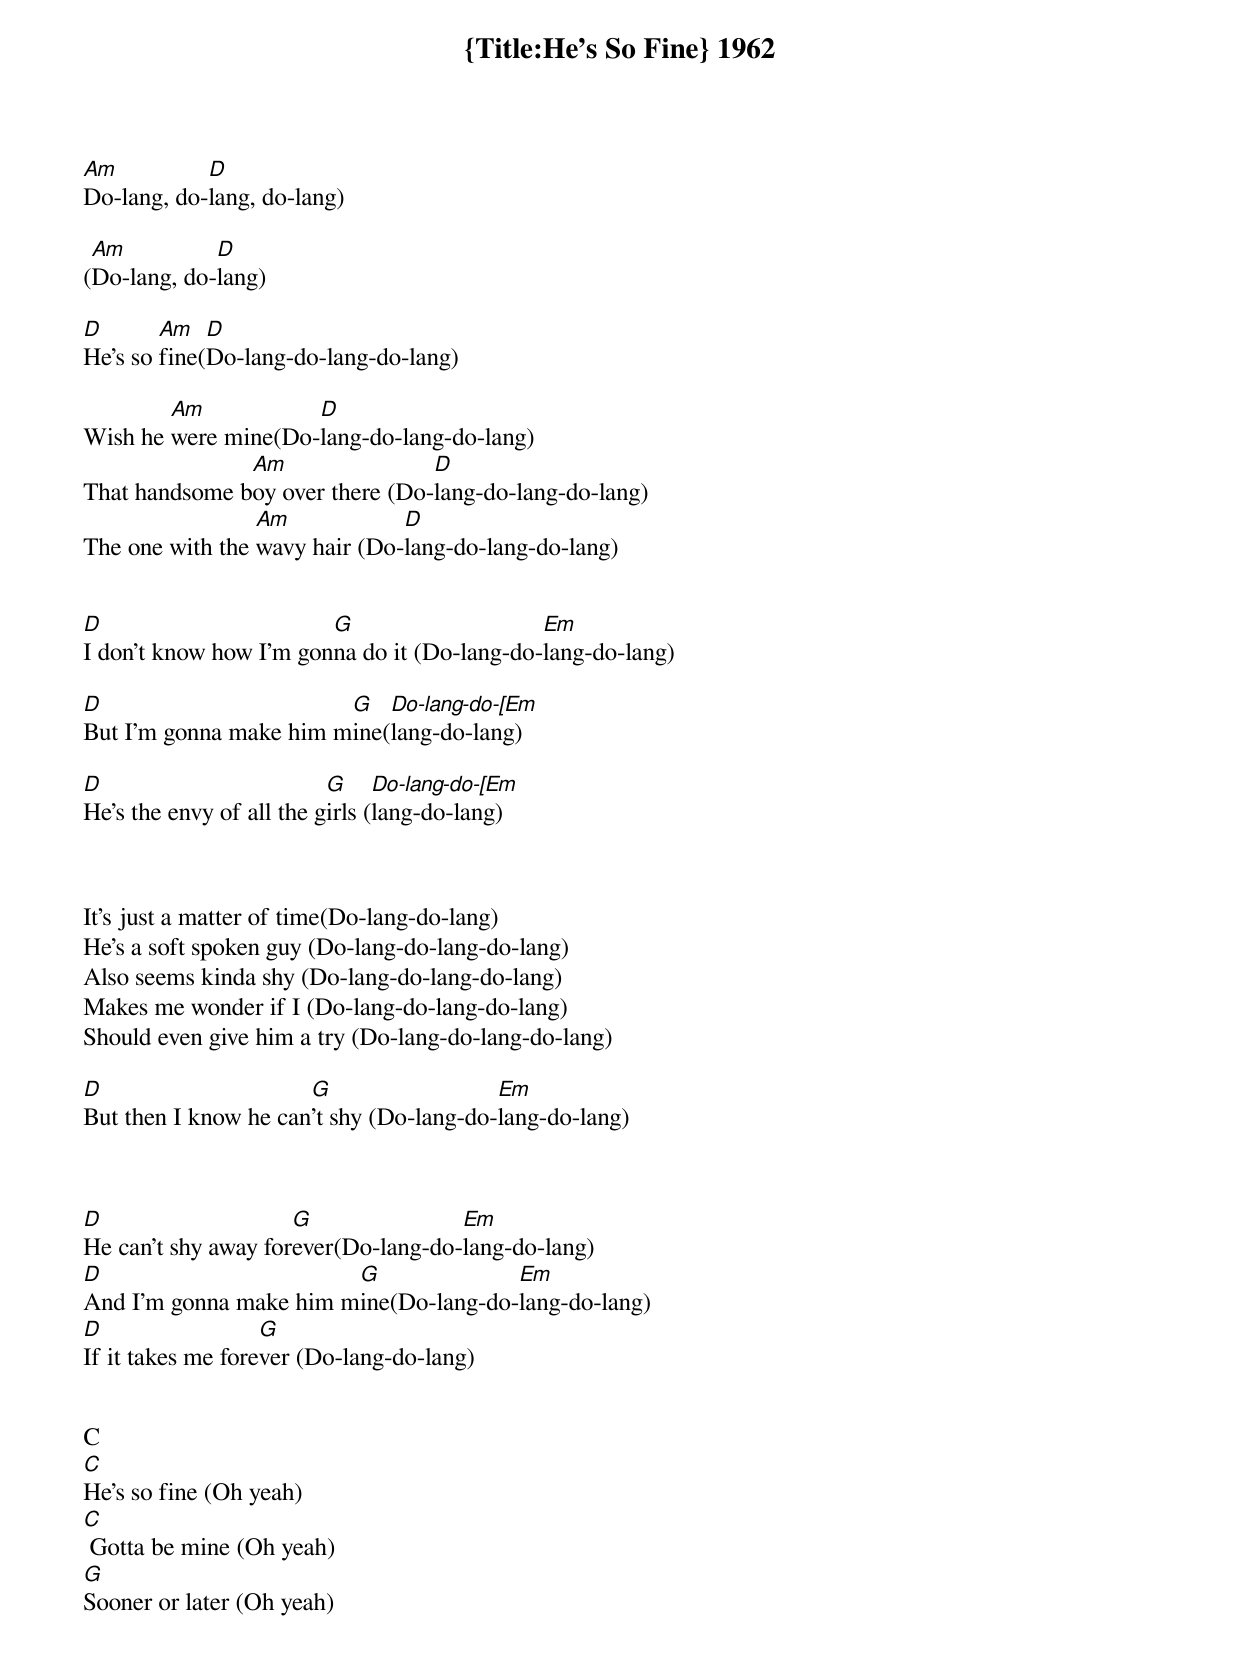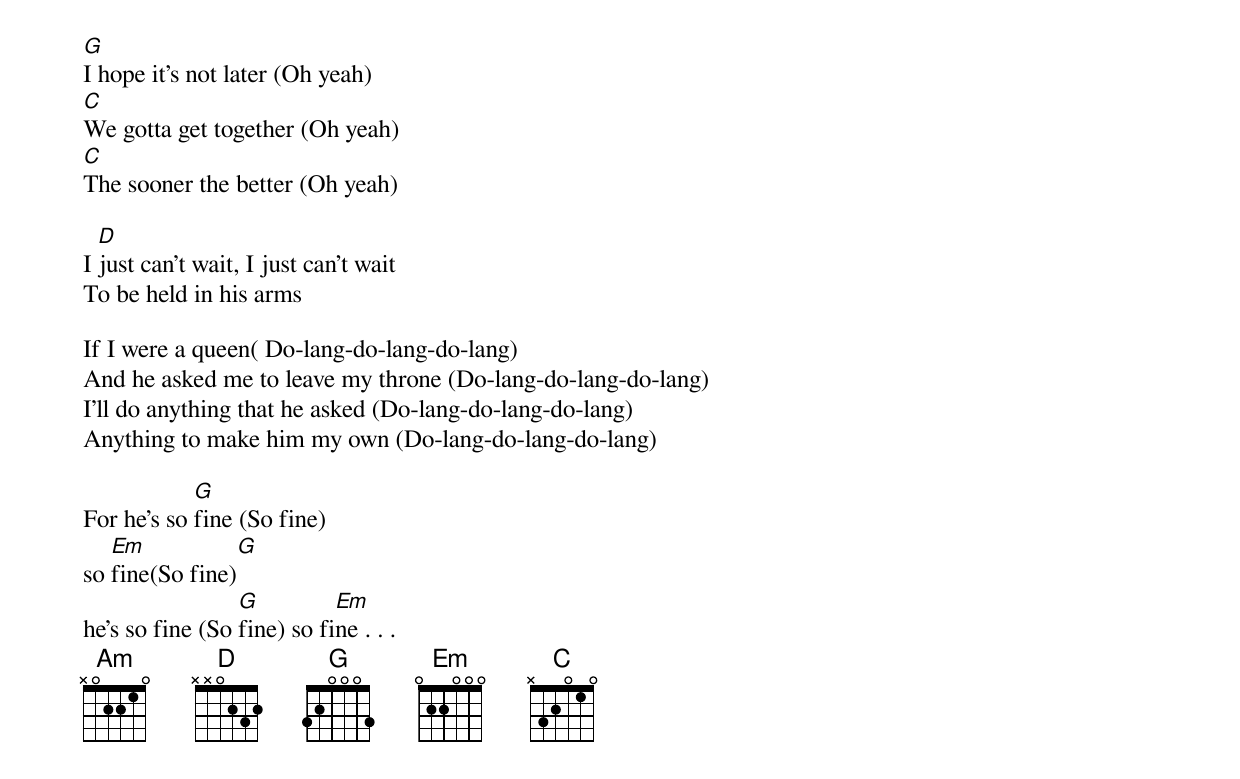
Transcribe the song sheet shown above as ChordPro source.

{Title:He’s So Fine} 1962


[Am]Do-lang, do-[D]lang, do-lang)

([Am]Do-lang, do-[D]lang)

[D]He's so [Am]fine([D]Do-lang-do-lang-do-lang)

Wish he [Am]were mine(Do-[D]lang-do-lang-do-lang)
That handsome b[Am]oy over there (Do-[D]lang-do-lang-do-lang)
The one with the [Am]wavy hair (Do-[D]lang-do-lang-do-lang)


[D]I don't know how I'm gon[G]na do it (Do-lang-do-[Em]lang-do-lang)

[D]But I'm gonna make him m[G]ine([Do-lang-do-[Em]lang-do-lang)

[D]He's the envy of all the g[G]irls ([Do-lang-do-[Em]lang-do-lang)



It's just a matter of time(Do-lang-do-lang)
He's a soft spoken guy (Do-lang-do-lang-do-lang)
Also seems kinda shy (Do-lang-do-lang-do-lang)
Makes me wonder if I (Do-lang-do-lang-do-lang)
Should even give him a try (Do-lang-do-lang-do-lang)

[D]But then I know he can[G]'t shy (Do-lang-do-[Em]lang-do-lang)



[D]He can't shy away for[G]ever(Do-lang-do-[Em]lang-do-lang)
[D]And I'm gonna make him m[G]ine(Do-lang-do-[Em]lang-do-lang)
[D]If it takes me fore[G]ver (Do-lang-do-lang)


C
[C]He's so fine (Oh yeah)
[C] Gotta be mine (Oh yeah)
[G]Sooner or later (Oh yeah)
[G]I hope it's not later (Oh yeah)
[C]We gotta get together (Oh yeah)
[C]The sooner the better (Oh yeah)

I [D]just can't wait, I just can't wait
To be held in his arms

If I were a queen( Do-lang-do-lang-do-lang)
And he asked me to leave my throne (Do-lang-do-lang-do-lang)
I'll do anything that he asked (Do-lang-do-lang-do-lang)
Anything to make him my own (Do-lang-do-lang-do-lang)

For he's so [G]fine (So fine)
so [Em]fine(So fine)[G]
he's so fine (So [G]fine) so fi[Em]ne . . .
